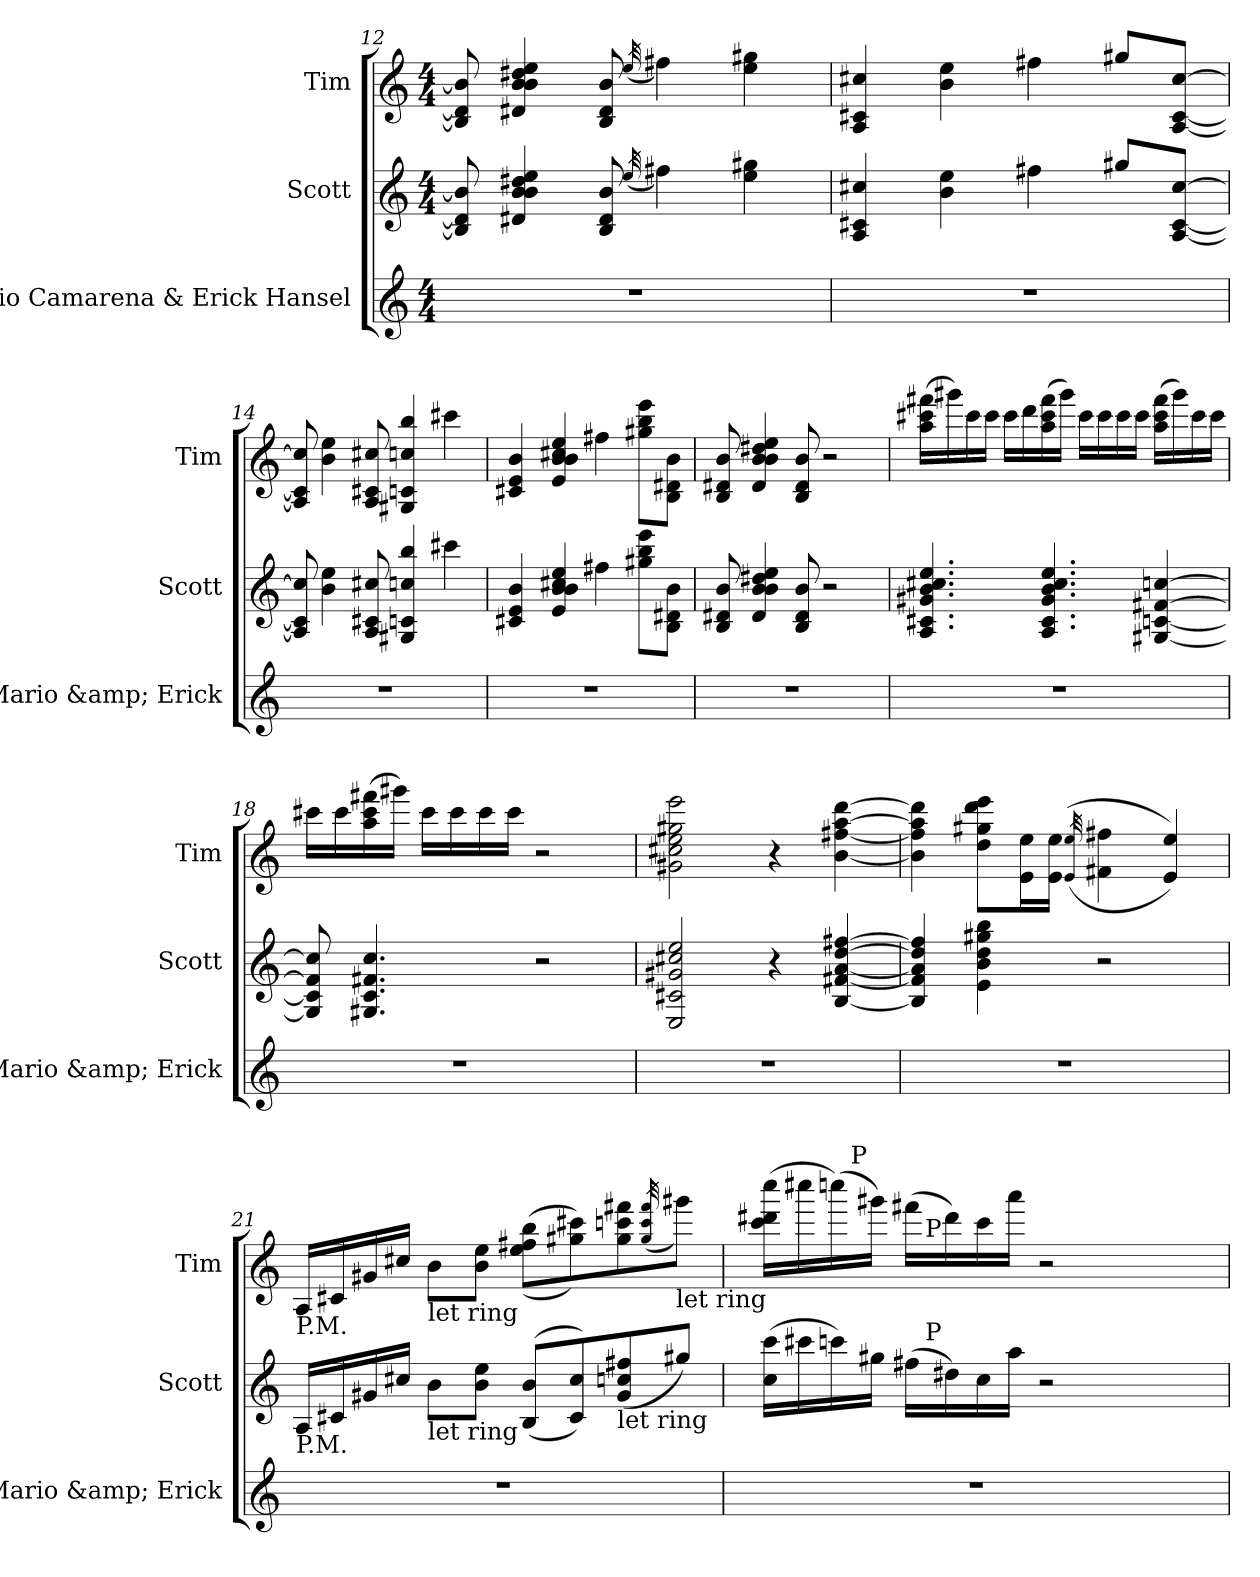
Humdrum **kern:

**kern	**kern	**kern
*part3	*part2	*part1
*staff3	*staff2	*staff1
*I"Mario Camarena &amp; Erick Hansel	*I"Scott	*I"Tim
*I'Mario &amp; Erick	*I'Scott	*I'Tim
!!LO:PB:g=z
*clefG2	*clefG2	*clefG2
*ITrd7c12	*ITrd7c12	*ITrd7c12
*k[]	*k[]	*k[]
*C:	*C:	*C:
*M4/4	*M4/4	*M4/4
=12	=12	=12
1r	8BB/] 8D#/] 8B/]	8BB/] 8D#/] 8B/]
.	4D#X/ 4B/ 4B/ 4d#X/ 4e/	4D#X/ 4B/ 4B/ 4d#X/ 4e/
.	8BB/ 8D#/ 8B/	8BB/ 8D#/ 8B/
.	(32qe/	(32qe/
.	4f#X\)	4f#X\)
.	4e\ 4g#X\	4e\ 4g#X\
=13	=13	=13
1r	4AA/ 4C#X/ 4c#X/	4AA/ 4C#X/ 4c#X/
.	4B\ 4e\	4B\ 4e\
.	4f#X\	4f#X\
.	8g#X/L	8g#X/L
.	[8AA/ [8C#/ [8c#/J	[8AA/ [8C#/ [8c#/J
=14	=14	=14
1r	8AA/] 8C#/] 8c#/]	8AA/] 8C#/] 8c#/]
.	4B\ 4e\	4B\ 4e\
.	8AA/ 8C#X/ 8c#X/	8AA/ 8C#X/ 8c#X/
.	4GG#X/ 4Cn/ 4cn/ 4b/	4GG#X/ 4Cn/ 4cn/ 4b/
.	4cc#X\	4cc#X\
!!LO:LB:g=z
=15	=15	=15
1r	4C#X/ 4E/ 4B/	4C#X/ 4E/ 4B/
.	4E/ 4B/ 4B/ 4c#X/ 4e/	4E/ 4B/ 4B/ 4c#X/ 4e/
.	4f#X\	4f#X\
.	8g#X\ 8b\ 8ee\L	8g#X\ 8b\ 8ee\L
.	8BB\ 8D#X\ 8B\J	8BB\ 8D#X\ 8B\J
=16	=16	=16
1r	8BB/ 8D#X/ 8B/	8BB/ 8D#X/ 8B/
.	4D#/ 4B/ 4B/ 4d#X/ 4e/	4D#/ 4B/ 4B/ 4d#X/ 4e/
.	8BB/ 8D#/ 8B/	8BB/ 8D#/ 8B/
.	2r	2r
=17	=17	=17
1r	4.AA/ 4.C#X/ 4.G#X/ 4.B/ 4.c#X/ 4.e/	(16a\ 16cc#X\ 16ff#X\LL
.	.	16gg#X\)
.	.	16cc#\
.	.	16cc#\JJ
.	.	16cc#\LL
.	.	16dd\
.	4.AA/ 4.C#/ 4.G#/ 4.B/ 4.c#/ 4.e/	(16a\ 16cc#\ 16ff#\
.	.	16gg#\JJ)
.	.	16cc#\LL
.	.	16cc#\
.	.	16cc#\
.	.	16cc#\JJ
.	[4GG#X/ [4Cn/ [4F#X/ [4cn/	(16a\ 16cc#\ 16ff#\LL
.	.	16gg#\)
.	.	16cc#\
.	.	16cc#\JJ
!!LO:LB:g=z
=18	=18	=18
1r	8GG#/] 8C/] 8F#/] 8c/]	16cc#X\LL
.	.	16cc#\
.	4.GG#X/ 4.C/ 4.F#X/ 4.c/	(16a\ 16cc#\ 16ff#X\
.	.	16gg#X\JJ)
.	.	16cc#\LL
.	.	16cc#\
.	.	16cc#\
.	.	16cc#\JJ
.	2r	2r
=19	=19	=19
1r	2EE/ 2C#X/ 2G#X/ 2c#X/ 2e/	2G#X\ 2c#X\ 2e\ 2g#X\ 2ee\
.	4r	4r
.	[4BB/ [4F#X/ [4A/ [4d/ [4f#X/	[4B\ [4f#X\ [4a\ [4dd\
=20	=20	=20
1r	4BB/] 4F#/] 4A/] 4d/] 4f#/]	4B\] 4f#\] 4a\] 4dd\]
.	4E\ 4B\ 4d\ 4g#X\ 4b\	8d\ 8g#X\ 8dd\ 8ee\L
.	.	16E\ 16e\L
.	.	16E\ 16e\JJ
.	.	((32qE/ 32qe/
.	2r	4F#X\ 4f#X\
.	.	4E/ 4e/))
!!LO:LB:g=z
=21	=21	=21
!	!	!LO:TX:b:t=P.M.
!	!LO:TX:b:t=P.M.	!
1r	16AA/LL	16AA/LL
.	16C#X/	16C#X/
.	16G#X/	16G#X/
.	16c#X/JJ	16c#X/JJ
!	!	!LO:TX:b:t=let ring
!	!LO:TX:b:t=let ring	!
.	8B\L	8B\L
.	8B\ 8e\J	8B\ 8e\J
.	((8BB/ 8B/L	((8e\ 8f#X\ 8b\L
.	8C#/ 8c#/))	8g#X\ 8cc#X\))
!	!LO:TX:b:t=let ring	!
.	(8G#/ 8cn/ 8f#X/	8g#\ 8ccn\ 8ff#X\
.	.	(32qg#/ 32qcc/ 32qff#/
!	!	!LO:TX:b:t=let ring
.	8g#X/J)	8gg#X\J)
=22	=22	=22
!	!LO:TX:b:t=let ring	!
*	*^	*^
*	*	*	*	*^
1r	(16c\ 16cc\LL	4ryy	(16cc\ 16dd#X\ 16ccc\LL	8ryy	4ryy
.	16cc#X\	.	16ccc#X\	.	.
.	16ccn\)	.	(16cccn\)	32ryy	.
!	!	!	!	!LO:TX:a:t=P	!
.	.	.	.	2ryy	.
.	16g#X\JJ	.	16gg#X\JJ)	.	.
.	(16f#X\LL	32ryy	(16ff#X\LL	.	32ryy
!	!	!	!	!	!LO:TX:a:t=P
!	!	!LO:TX:a:t=P	!	!	!
.	.	2ryy	.	.	2ryy
.	16d#X\)	.	16dd#\)	.	.
.	16c\	.	16cc\	.	.
.	16a\JJ	.	16aa\JJ	.	.
.	2r	.	2r	.	.
.	.	.	.	4ryy	.
.	.	8..ryy	.	.	8..ryy
.	.	.	.	16.ryy	.
*	*v	*v	*	*	*
*	*	*v	*v	*v
=	=	=
*-	*-	*-
